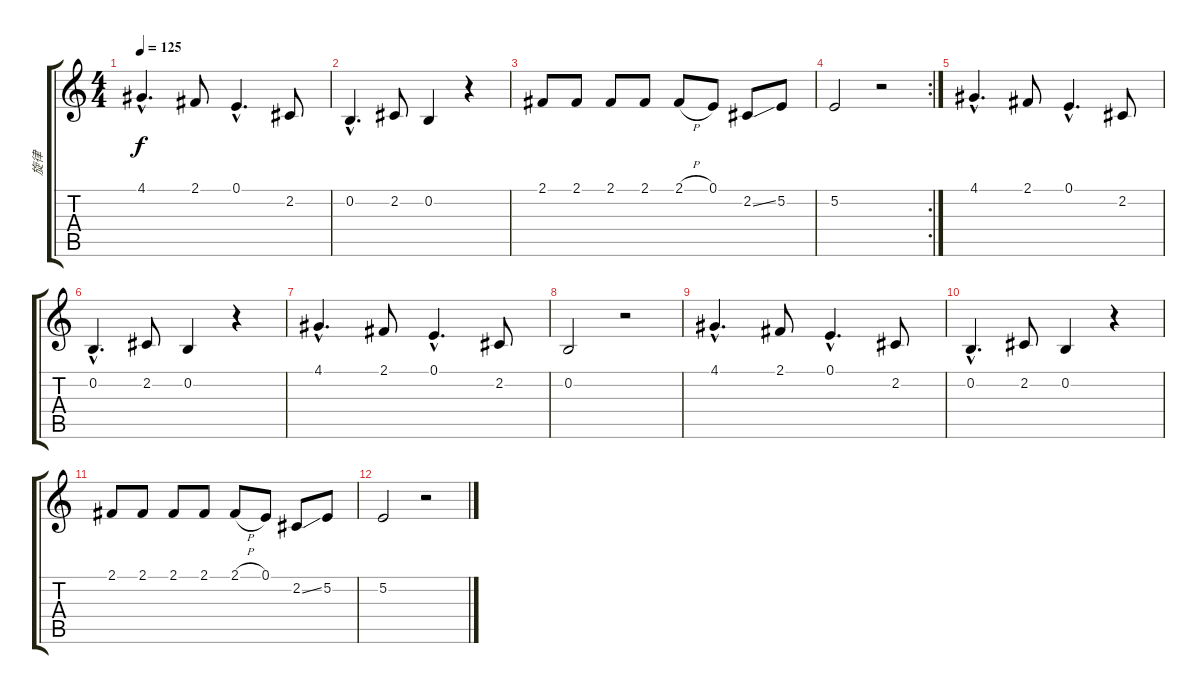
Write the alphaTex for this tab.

\track ("旋律" "旋律") {instrument lead5charang}
\staff {score tabs}
\tuning (E4 B3 G3 D3 A2 E2) {hide}
\ts (4 4)
\tempo 125
\clef g2
\ks c
4.1{hac}.4{d dy f} 2.1.8 0.1{hac}.4{d} 2.2.8 |
0.2{hac}.4{d} 2.2.8 0.2.4 r.4 |
2.1.8 2.1.8 2.1.8 2.1.8 2.1{h}.8 0.1.8 2.2{ss}.8 5.2.8 |
\rc 2
5.2.2 r.2 |
4.1{hac}.4{d} 2.1.8 0.1{hac}.4{d} 2.2.8 |
0.2{hac}.4{d} 2.2.8 0.2.4 r.4 |
4.1{hac}.4{d} 2.1.8 0.1{hac}.4{d} 2.2.8 |
0.2.2 r.2 |
4.1{hac}.4{d} 2.1.8 0.1{hac}.4{d} 2.2.8 |
0.2{hac}.4{d} 2.2.8 0.2.4 r.4 |
2.1.8 2.1.8 2.1.8 2.1.8 2.1{h}.8 0.1.8 2.2{ss}.8 5.2.8 |
5.2.2 r.2
